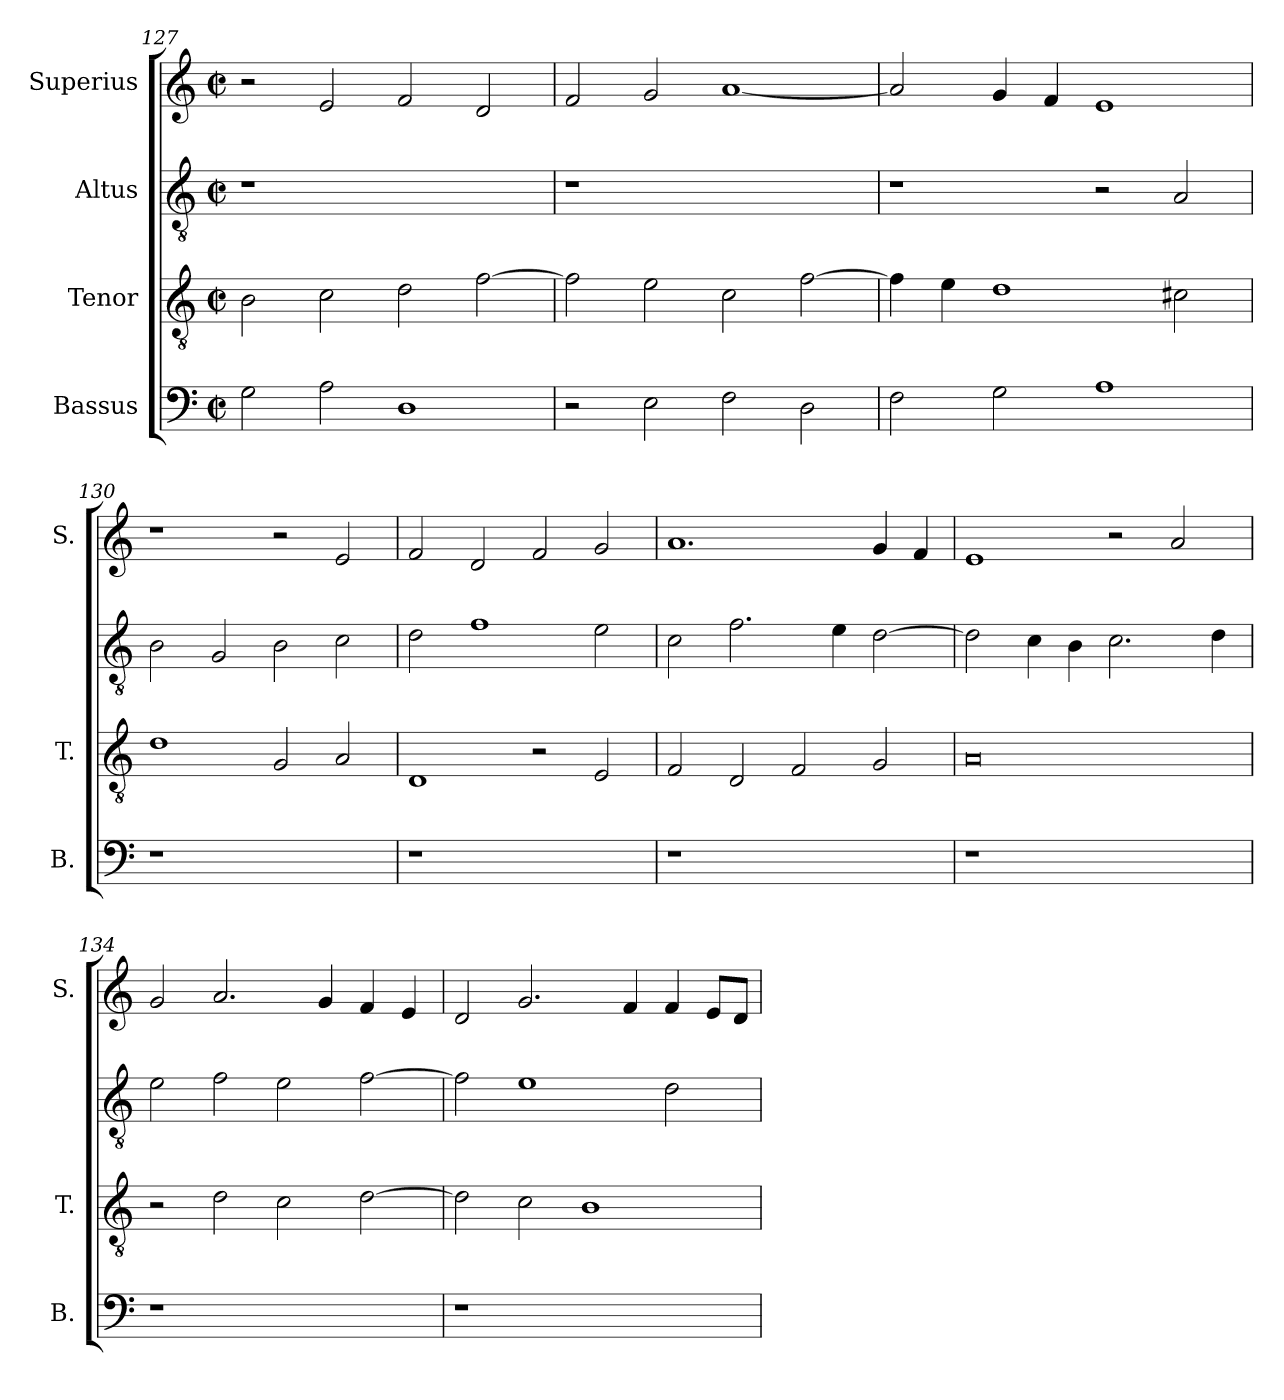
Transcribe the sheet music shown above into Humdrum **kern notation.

**kern	**kern	**kern	**kern
*part4	*part3	*part2	*part1
*staff4	*staff3	*staff2	*staff1
*I"Bassus	*I"Tenor	*I"Altus	*I"Superius
*I'B.	*I'T.	*	*I'S.
*clefF4	*clefGv2	*clefGv2	*clefG2
*	*ITrd7c12	*ITrd7c12	*
*k[]	*k[]	*k[]	*k[]
*C:	*C:	*C:	*C:
*M2/2	*M2/2	*M2/2	*M2/2
*met(c|)	*met(c|)	*met(c|)	*met(c|)
=127	=127	=127	=127
!	!	!LO:N:vis=1	!
2Gi\	2BBi\	1r	2r
2Ai\	2Ci\	.	2ei/
1Di	2Di\	1ryy	2fi/
.	[>2Fi\	.	2di/
=128	=128	=128	=128
!	!	!LO:N:vis=1	!
2r	2Fi\]	1r	2fi/
2Ei\	2Ei\	.	2gi/
2Fi\	2Ci\	1ryy	[<1ai
2Di\	[>2Fi\	.	.
=129	=129	=129	=129
2Fi\	4Fi\]	1r	2ai/]
.	4Ei\	.	.
2Gi\	1Di	.	4gi/
.	.	.	4fi/
1Ai	.	2r	1ei
.	2C#Xi\	2AAi/	.
!!LO:LB:g=z
=130	=130	=130	=130
!LO:N:vis=1	!	!	!
1r	1Di	2BBi\	1r
.	.	2GGi/	.
1ryy	2GGi/	2BBi\	2r
.	2AAi/	2Ci\	2ei/
=131	=131	=131	=131
!LO:N:vis=1	!	!	!
1r	1DDi	2Di\	2fi/
.	.	1Fi	2di/
1ryy	2r	.	2fi/
.	2EEi/	2Ei\	2gi/
=132	=132	=132	=132
!LO:N:vis=1	!	!	!
1r	2FFi/	2Ci\	1.ai
.	2DDi/	2.Fi\	.
1ryy	2FFi/	.	.
.	.	4Ei\	.
.	2GGi/	[>2Di\	4gi/
.	.	.	4fi/
=133	=133	=133	=133
!LO:N:vis=1	!	!	!
1r	0AAi	2Di\]	1ei
.	.	4Ci\	.
.	.	4BBi\	.
1ryy	.	2.Ci\	2r
.	.	.	2ai/
.	.	4Di\	.
=134	=134	=134	=134
!LO:N:vis=1	!	!	!
1r	2r	2Ei\	2gi/
.	2Di\	2Fi\	2.ai/
1ryy	2Ci\	2Ei\	.
.	.	.	4gi/
.	[>2Di\	[>2Fi\	4fi/
.	.	.	4ei/
!!LO:PB:g=z
=135	=135	=135	=135
!LO:N:vis=1	!	!	!
1r	2Di\]	2Fi\]	2di/
.	2Ci\	1Ei	2.gi/
1ryy	1BBi	.	.
.	.	.	4fi/
.	.	2Di\	4fi/
.	.	.	8ei/L
.	.	.	8di/J
=	=	=	=
*-	*-	*-	*-
